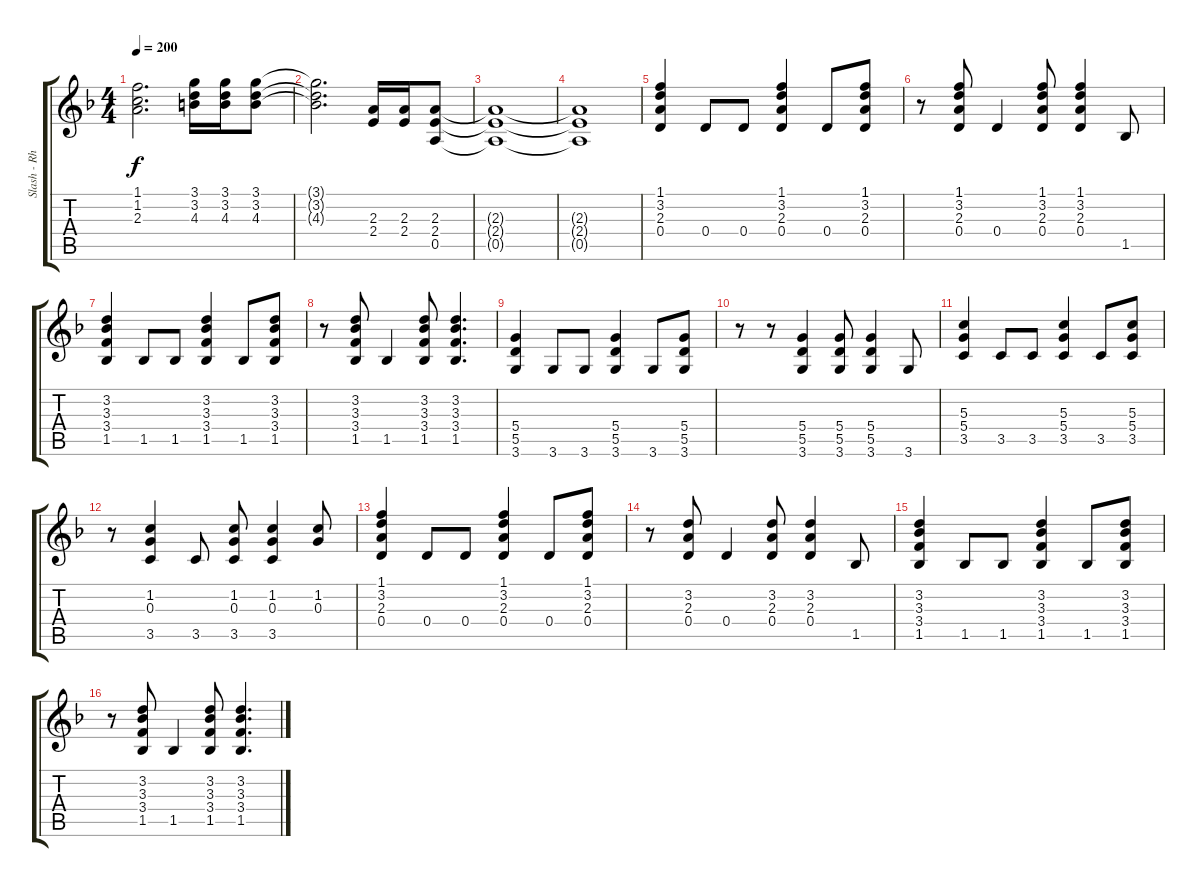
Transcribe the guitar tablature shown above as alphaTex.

\track ("Slash - Rhythm Guitar" "Slash - Rh") {instrument distortionguitar}
\staff {score tabs}
\tuning (E4 B3 G3 D3 A2 E2) {hide}
\ts (4 4)
\tempo 200
\clef g2
\ks dminor
(1.1{t} 1.2{t} 2.3{t}).2{d dy f} (3.1 3.2 4.3).16 (3.1 3.2 4.3).16 (3.1 3.2 4.3).8 |
(3.1{t} 3.2{t} 4.3{t}).2{d} (2.3 2.4).16 (2.3 2.4).16 (2.3 2.4 0.5).8 |
(2.3{t} 2.4{t} 0.5{t}).1 |
(2.3{t} 2.4{t} 0.5{t}).1 |
(1.1 3.2 2.3 0.4).4 0.4.8 0.4.8 (1.1 3.2 2.3 0.4).4 0.4.8 (1.1 3.2 2.3 0.4).8 |
r.8 (1.1 3.2 2.3 0.4).8 0.4.4 (1.1 3.2 2.3 0.4).8 (1.1 3.2 2.3 0.4).4 1.5.8 |
(3.2 3.3 3.4 1.5).4 1.5.8 1.5.8 (3.2 3.3 3.4 1.5).4 1.5.8 (3.2 3.3 3.4 1.5).8 |
r.8 (3.2 3.3 3.4 1.5).8 1.5.4 (3.2 3.3 3.4 1.5).8 (3.2 3.3 3.4 1.5).4{d} |
(5.4 5.5 3.6).4 3.6.8 3.6.8 (5.4 5.5 3.6).4 3.6.8 (5.4 5.5 3.6).8 |
r.8 r.8 (5.4 5.5 3.6).4 (5.4 5.5 3.6).8 (5.4 5.5 3.6).4 3.6.8 |
(5.3 5.4 3.5).4 3.5.8 3.5.8 (5.3 5.4 3.5).4 3.5.8 (5.3 5.4 3.5).8 |
r.8 (1.2 0.3 3.5).4 3.5.8 (1.2 0.3 3.5).8 (1.2 0.3 3.5).4 (1.2 0.3).8 |
(1.1 3.2 2.3 0.4).4 0.4.8 0.4.8 (1.1 3.2 2.3 0.4).4 0.4.8 (1.1 3.2 2.3 0.4).8 |
r.8 (3.2 2.3 0.4).8 0.4.4 (3.2 2.3 0.4).8 (3.2 2.3 0.4).4 1.5.8 |
(3.2 3.3 3.4 1.5).4 1.5.8 1.5.8 (3.2 3.3 3.4 1.5).4 1.5.8 (3.2 3.3 3.4 1.5).8 |
r.8 (3.2 3.3 3.4 1.5).8 1.5.4 (3.2 3.3 3.4 1.5).8 (3.2 3.3 3.4 1.5).4{d}
